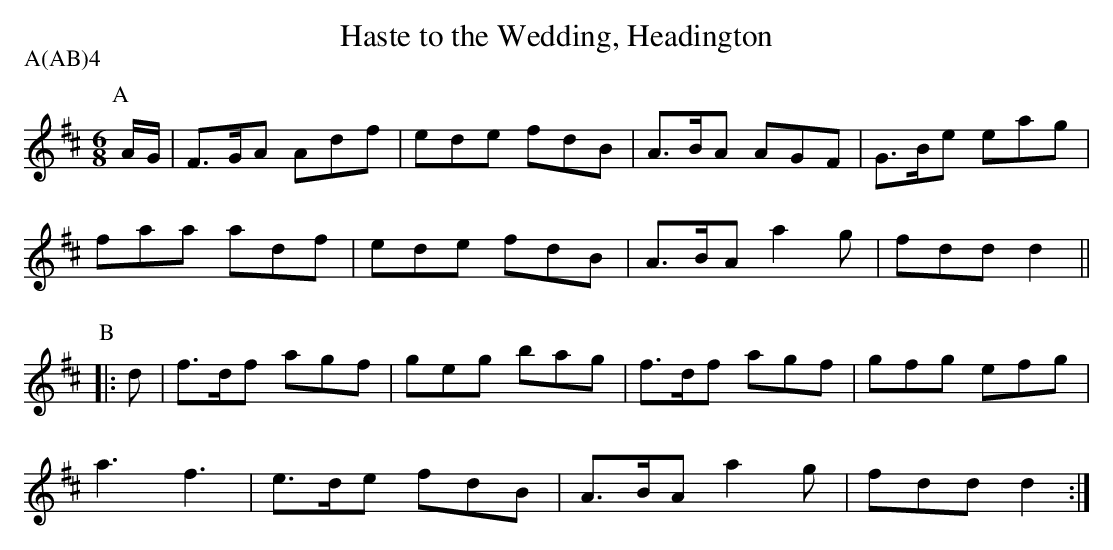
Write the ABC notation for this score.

X:1
T:Haste to the Wedding, Headington
M:6/8
L:1/8
P:A(AB)4
K:D
P:A
A/G/|F>GA Adf|ede  fdB|A>BA AGF|G>Be eag|
faa  adf|ede  fdB|A>BA a2g|fdd  d2 ||
P:B
|:d|f>df agf|geg  bag|f>df agf|gfg  efg|
a3   f3 |e>de fdB|A>BA a2g|fdd  d2:|
